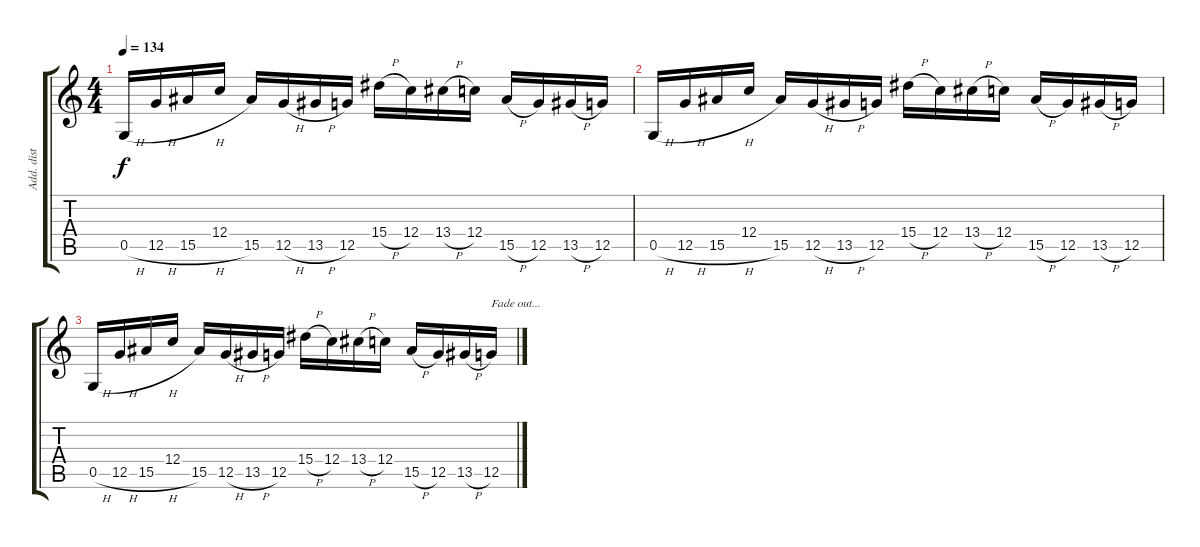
\track ("Add. dist guitar" "Add. dist ") {instrument overdrivenguitar}
\staff {score tabs}
\tuning (D4 A3 F3 C3 G2 C2) {hide}
\ts (4 4)
\tempo 134
\clef g2
\ks c
0.5{h}.16{dy f} 12.5{h}.16 15.5{h}.16 12.4.16 15.5.16 12.5{h}.16 13.5{h}.16 12.5.16 15.4{h}.16 12.4.16 13.4{h}.16 12.4.16 15.5{h}.16 12.5.16 13.5{h}.16 12.5.16 |
0.5{h}.16 12.5{h}.16 15.5{h}.16 12.4.16 15.5.16 12.5{h}.16 13.5{h}.16 12.5.16 15.4{h}.16 12.4.16 13.4{h}.16 12.4.16 15.5{h}.16 12.5.16 13.5{h}.16 12.5.16 |
0.5{h}.16 12.5{h}.16 15.5{h}.16 12.4.16 15.5.16 12.5{h}.16 13.5{h}.16 12.5.16 15.4{h}.16 12.4.16 13.4{h}.16 12.4.16 15.5{h}.16 12.5.16 13.5{h}.16 12.5.16{txt "Fade out..."}
